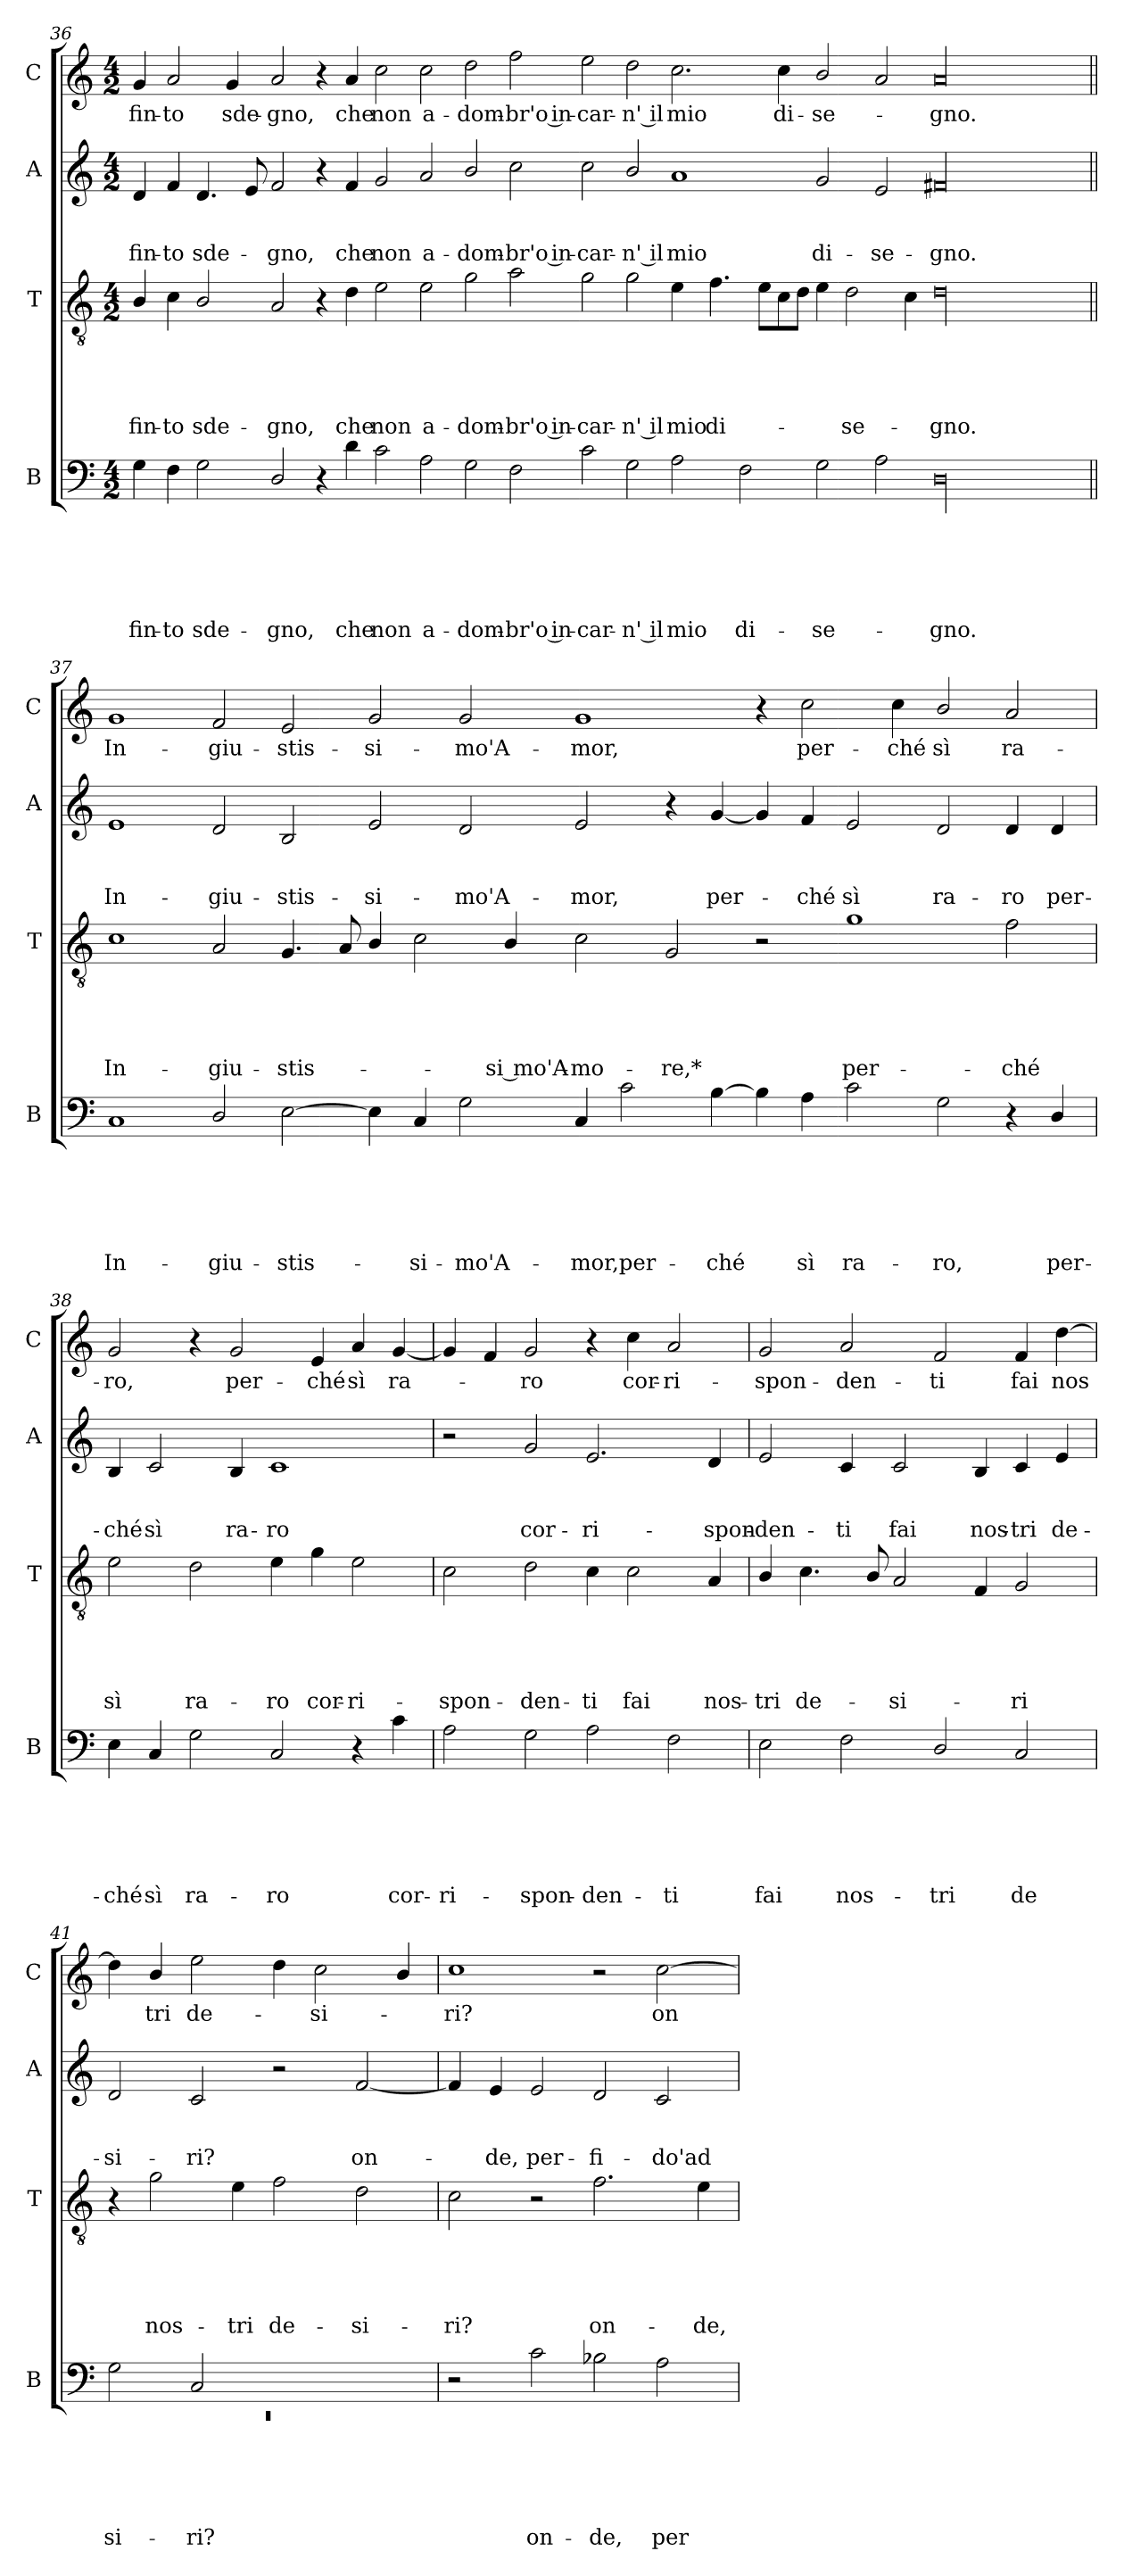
**kern	**text	**text	**text	**text	**text	**text	**kern	**text	**text	**text	**text	**text	**kern	**text	**text	**text	**kern	**text
*part4	*part4	*part4	*part4	*part4	*part4	*part4	*part3	*part3	*part3	*part3	*part3	*part3	*part2	*part2	*part2	*part2	*part1	*part1
*staff4	*staff4	*staff4	*staff4	*staff4	*staff4	*staff4	*staff3	*staff3	*staff3	*staff3	*staff3	*staff3	*staff2	*staff2	*staff2	*staff2	*staff1	*staff1
*I"B	*	*	*	*	*	*	*I"T	*	*	*	*	*	*I"A	*	*	*	*I"C	*
*I'B	*	*	*	*	*	*	*I'T	*	*	*	*	*	*I'A	*	*	*	*I'C	*
!!LO:LB:g=z
*clefF4	*	*	*	*	*	*	*clefGv2	*	*	*	*	*	*clefG2	*	*	*	*clefG2	*
*k[]	*	*	*	*	*	*	*k[]	*	*	*	*	*	*k[]	*	*	*	*k[]	*
*C:	*	*	*	*	*	*	*C:	*	*	*	*	*	*C:	*	*	*	*C:	*
*M4/2	*	*	*	*	*	*	*M4/2	*	*	*	*	*	*M4/2	*	*	*	*M4/2	*
=36	=36	=36	=36	=36	=36	=36	=36	=36	=36	=36	=36	=36	=36	=36	=36	=36	=36	=36
!	!	!	!	!	!	!LO:LY:b	!	!	!	!	!	!LO:LY:b	!	!	!	!LO:LY:b	!	!LO:LY:b
4G\	.	.	.	.	.	fin-	4B/	.	.	.	.	fin-	4d/	.	.	fin-	4g/	fin-
!	!	!	!	!	!	!LO:LY:b	!	!	!	!	!	!LO:LY:b	!	!	!	!LO:LY:b	!	!LO:LY:b
4F\	.	.	.	.	.	-to	4c\	.	.	.	.	-to	4f/	.	.	-to	2a/	-to
!	!	!	!	!	!	!LO:LY:b	!	!	!	!	!	!LO:LY:b	!	!	!	!LO:LY:b	!	!
2G\	.	.	.	.	.	sde-	2B/	.	.	.	.	sde-	4.d/	.	.	sde-	.	.
!	!	!	!	!	!	!	!	!	!	!	!	!	!	!	!	!	!	!LO:LY:b
.	.	.	.	.	.	.	.	.	.	.	.	.	.	.	.	.	4g/	sde-
.	.	.	.	.	.	.	.	.	.	.	.	.	8e/	.	.	.	.	.
!	!	!	!	!	!	!LO:LY:b	!	!	!	!	!	!LO:LY:b	!	!	!	!LO:LY:b	!	!LO:LY:b
2D/	.	.	.	.	.	-gno,	2A/	.	.	.	.	-gno,	2f/	.	.	-gno,	2a/	-gno,
4r	.	.	.	.	.	.	4r	.	.	.	.	.	4r	.	.	.	4r	.
!	!	!	!	!	!	!LO:LY:b	!	!	!	!	!	!LO:LY:b	!	!	!	!LO:LY:b	!	!LO:LY:b
4d\	.	.	.	.	.	che	4d\	.	.	.	.	che	4f/	.	.	che	4a/	che
!	!	!	!	!	!	!LO:LY:b	!	!	!	!	!	!LO:LY:b	!	!	!	!LO:LY:b	!	!LO:LY:b
2c\	.	.	.	.	.	non	2e\	.	.	.	.	non	2g/	.	.	non	2cc\	non
!	!	!	!	!	!	!LO:LY:b	!	!	!	!	!	!LO:LY:b	!	!	!	!LO:LY:b	!	!LO:LY:b
2A\	.	.	.	.	.	a-	2e\	.	.	.	.	a-	2a/	.	.	a-	2cc\	a-
!	!	!	!	!	!	!LO:LY:b	!	!	!	!	!	!LO:LY:b	!	!	!	!LO:LY:b	!	!LO:LY:b
2G\	.	.	.	.	.	-dom-	2g\	.	.	.	.	-dom-	2b/	.	.	-dom-	2dd\	-dom-
!	!	!	!	!	!	!LO:LY:b	!	!	!	!	!	!LO:LY:b	!	!	!	!LO:LY:b:rj	!	!LO:LY:b:rj
2F\	.	.	.	.	.	-br'o in-	2a\	.	.	.	.	-br'o in-	2cc\	.	.	-br'o in-	2ff\	-br'o in-
!	!	!	!	!	!	!LO:LY:b	!	!	!	!	!	!LO:LY:b	!	!	!	!LO:LY:b	!	!LO:LY:b
2c\	.	.	.	.	.	-car-	2g\	.	.	.	.	-car-	2cc\	.	.	-car-	2ee\	-car-
!	!	!	!	!	!	!LO:LY:b:rj	!	!	!	!	!	!LO:LY:b:rj	!	!	!	!LO:LY:b:rj	!	!LO:LY:b:rj
2G\	.	.	.	.	.	-n' il	2g\	.	.	.	.	-n' il	2b/	.	.	-n' il	2dd\	-n' il
!	!	!	!	!	!	!LO:LY:b	!	!	!	!	!	!LO:LY:b	!	!	!	!LO:LY:b	!	!LO:LY:b
2A\	.	.	.	.	.	mio	4e\	.	.	.	.	mio	1a	.	.	mio	2.cc\	mio
!	!	!	!	!	!	!	!	!	!	!	!	!LO:LY:b	!	!	!	!	!	!
.	.	.	.	.	.	.	4.f\	.	.	.	.	di-	.	.	.	.	.	.
!	!	!	!	!	!	!LO:LY:b	!	!	!	!	!	!	!	!	!	!	!	!
2F\	.	.	.	.	.	di-	.	.	.	.	.	.	.	.	.	.	.	.
.	.	.	.	.	.	.	8e\L	.	.	.	.	.	.	.	.	.	.	.
!	!	!	!	!	!	!	!	!	!	!	!	!	!	!	!	!	!	!LO:LY:b
.	.	.	.	.	.	.	8c\	.	.	.	.	.	.	.	.	.	4cc\	di-
.	.	.	.	.	.	.	8d\J	.	.	.	.	.	.	.	.	.	.	.
!	!	!	!	!	!	!LO:LY:b	!	!	!	!	!	!	!	!	!	!LO:LY:b	!	!LO:LY:b
2G\	.	.	.	.	.	-se-	4e\	.	.	.	.	.	2g/	.	.	di-	2b/	-se-
!	!	!	!	!	!	!	!	!	!	!	!	!LO:LY:b	!	!	!	!	!	!
.	.	.	.	.	.	.	2d\	.	.	.	.	-se-	.	.	.	.	.	.
!	!	!	!	!	!	!	!	!	!	!	!	!	!	!	!	!LO:LY:b	!	!
2A\	.	.	.	.	.	.	.	.	.	.	.	.	2e/	.	.	-se-	2a/	.
.	.	.	.	.	.	.	4c\	.	.	.	.	.	.	.	.	.	.	.
!	!	!	!	!	!	!LO:LY:b	!	!	!	!	!	!LO:LY:b	!	!	!	!LO:LY:b	!	!LO:LY:b
00D	.	.	.	.	.	-gno.	00d	.	.	.	.	-gno.	00f#X	.	.	-gno.	00a	-gno.
!!LO:PB:g=z
=37||	=37||	=37||	=37||	=37||	=37||	=37||	=37||	=37||	=37||	=37||	=37||	=37||	=37||	=37||	=37||	=37||	=37||	=37||
!	!	!	!	!	!	!LO:LY:b	!	!	!	!	!	!LO:LY:b	!	!	!	!LO:LY:b	!	!LO:LY:b
1C	.	.	.	.	.	In-	1c	.	.	.	.	In-	1e	.	.	In-	1g	In-
!	!	!	!	!	!	!LO:LY:b	!	!	!	!	!	!LO:LY:b	!	!	!	!LO:LY:b	!	!LO:LY:b
2D/	.	.	.	.	.	-giu-	2A/	.	.	.	.	-giu-	2d/	.	.	-giu-	2f/	-giu-
!	!	!	!	!	!	!LO:LY:b	!	!	!	!	!	!LO:LY:b	!	!	!	!LO:LY:b	!	!LO:LY:b
[>2E\	.	.	.	.	.	-stis-	4.G/	.	.	.	.	-stis-	2B/	.	.	-stis-	2e/	-stis-
.	.	.	.	.	.	.	8A/	.	.	.	.	.	.	.	.	.	.	.
!	!	!	!	!	!	!	!	!	!	!	!	!	!	!	!	!LO:LY:b	!	!LO:LY:b
4E\]	.	.	.	.	.	.	4B/	.	.	.	.	.	2e/	.	.	-si-	2g/	-si-
!	!	!	!	!	!	!LO:LY:b	!	!	!	!	!	!	!	!	!	!	!	!
4C/	.	.	.	.	.	-si-	2c\	.	.	.	.	.	.	.	.	.	.	.
!	!	!	!	!	!	!LO:LY:b	!	!	!	!	!	!	!	!	!	!LO:LY:b	!	!LO:LY:b
2G\	.	.	.	.	.	-mo'A-	.	.	.	.	.	.	2d/	.	.	-mo'A-	2g/	-mo'A-
!	!	!	!	!	!	!	!	!	!	!	!	!LO:LY:b:rj	!	!	!	!	!	!
.	.	.	.	.	.	.	4B/	.	.	.	.	-si mo'A-	.	.	.	.	.	.
!	!	!	!	!	!	!LO:LY:b	!	!	!	!	!	!LO:LY:b:rj	!	!	!	!LO:LY:b	!	!LO:LY:b
4C/	.	.	.	.	.	-mor,per-	2c\	.	.	.	.	-mo-	2e/	.	.	-mor,	1g	-mor,
2c\	.	.	.	.	.	.	.	.	.	.	.	.	.	.	.	.	.	.
!	!	!	!	!	!	!	!	!	!	!	!	!LO:LY:b	!	!	!	!	!	!
.	.	.	.	.	.	.	2G/	.	.	.	.	-re,*	4r	.	.	.	.	.
!	!	!	!	!	!	!LO:LY:b	!	!	!	!	!	!	!	!	!	!LO:LY:b	!	!
[>4B\	.	.	.	.	.	-ché	.	.	.	.	.	.	[<4g/	.	.	per-	.	.
4B\]	.	.	.	.	.	.	2r	.	.	.	.	.	4g/]	.	.	.	4r	.
!	!	!	!	!	!	!LO:LY:b	!	!	!	!	!	!	!	!	!	!LO:LY:b	!	!LO:LY:b
4A\	.	.	.	.	.	sì	.	.	.	.	.	.	4f/	.	.	-ché	2cc\	per-
!	!	!	!	!	!	!LO:LY:b	!	!	!	!	!	!LO:LY:b	!	!	!	!LO:LY:b	!	!
2c\	.	.	.	.	.	ra-	1g	.	.	.	.	per-	2e/	.	.	sì	.	.
!	!	!	!	!	!	!	!	!	!	!	!	!	!	!	!	!	!	!LO:LY:b
.	.	.	.	.	.	.	.	.	.	.	.	.	.	.	.	.	4cc\	-ché
!	!	!	!	!	!	!LO:LY:b	!	!	!	!	!	!	!	!	!	!LO:LY:b	!	!LO:LY:b
2G\	.	.	.	.	.	-ro,	.	.	.	.	.	.	2d/	.	.	ra-	2b/	sì
!	!	!	!	!	!	!	!	!	!	!	!	!LO:LY:b	!	!	!	!LO:LY:b	!	!LO:LY:b
4r	.	.	.	.	.	.	2f\	.	.	.	.	-ché	4d/	.	.	-ro	2a/	ra-
!	!	!	!	!	!	!LO:LY:b	!	!	!	!	!	!	!	!	!	!LO:LY:b	!	!
4D/	.	.	.	.	.	per-	.	.	.	.	.	.	4d/	.	.	per-	.	.
!!LO:LB:g=z
=38	=38	=38	=38	=38	=38	=38	=38	=38	=38	=38	=38	=38	=38	=38	=38	=38	=38	=38
!	!	!	!	!	!	!LO:LY:b	!	!	!	!	!	!LO:LY:b	!	!	!	!LO:LY:b	!	!LO:LY:b
4E\	.	.	.	.	.	-ché	2e\	.	.	.	.	sì	4B/	.	.	-ché	2g/	-ro,
!	!	!	!	!	!	!LO:LY:b	!	!	!	!	!	!	!	!	!	!LO:LY:b	!	!
4C/	.	.	.	.	.	sì	.	.	.	.	.	.	2c/	.	.	sì	.	.
!	!	!	!	!	!	!LO:LY:b	!	!	!	!	!	!LO:LY:b	!	!	!	!	!	!
2G\	.	.	.	.	.	ra-	2d\	.	.	.	.	ra-	.	.	.	.	4r	.
!	!	!	!	!	!	!	!	!	!	!	!	!	!	!	!	!LO:LY:b	!	!LO:LY:b
.	.	.	.	.	.	.	.	.	.	.	.	.	4B/	.	.	ra-	2g/	per-
!	!	!	!	!	!	!LO:LY:b	!	!	!	!	!	!LO:LY:b	!	!	!	!LO:LY:b	!	!
2C/	.	.	.	.	.	-ro	4e\	.	.	.	.	-ro	1c	.	.	-ro	.	.
!	!	!	!	!	!	!	!	!	!	!	!	!LO:LY:b	!	!	!	!	!	!LO:LY:b
.	.	.	.	.	.	.	4g\	.	.	.	.	cor-	.	.	.	.	4e/	-ché
!	!	!	!	!	!	!	!	!	!	!	!	!LO:LY:b	!	!	!	!	!	!LO:LY:b
4r	.	.	.	.	.	.	2e\	.	.	.	.	-ri-	.	.	.	.	4a/	sì
!	!	!	!	!	!	!LO:LY:b	!	!	!	!	!	!	!	!	!	!	!	!LO:LY:b
4c\	.	.	.	.	.	cor-	.	.	.	.	.	.	.	.	.	.	[<4g/	ra-
=39	=39	=39	=39	=39	=39	=39	=39	=39	=39	=39	=39	=39	=39	=39	=39	=39	=39	=39
!	!	!	!	!	!	!LO:LY:b	!	!	!	!	!	!LO:LY:b	!	!	!	!	!	!
2A\	.	.	.	.	.	-ri-	2c\	.	.	.	.	-spon-	2r	.	.	.	4g/]	.
.	.	.	.	.	.	.	.	.	.	.	.	.	.	.	.	.	4f/	.
!	!	!	!	!	!	!LO:LY:b	!	!	!	!	!	!LO:LY:b	!	!	!	!LO:LY:b	!	!LO:LY:b
2G\	.	.	.	.	.	-spon-	2d\	.	.	.	.	-den-	2g/	.	.	cor-	2g/	-ro
!	!	!	!	!	!	!LO:LY:b	!	!	!	!	!	!LO:LY:b	!	!	!	!LO:LY:b	!	!
2A\	.	.	.	.	.	-den-	4c\	.	.	.	.	-ti	2.e/	.	.	-ri-	4r	.
!	!	!	!	!	!	!	!	!	!	!	!	!LO:LY:b	!	!	!	!	!	!LO:LY:b
.	.	.	.	.	.	.	2c\	.	.	.	.	fai	.	.	.	.	4cc\	cor-
!	!	!	!	!	!	!LO:LY:b	!	!	!	!	!	!	!	!	!	!	!	!LO:LY:b
2F\	.	.	.	.	.	-ti	.	.	.	.	.	.	.	.	.	.	2a/	-ri-
!	!	!	!	!	!	!	!	!	!	!	!	!LO:LY:b	!	!	!	!LO:LY:b	!	!
.	.	.	.	.	.	.	4A/	.	.	.	.	nos-	4d/	.	.	-spon-	.	.
=40	=40	=40	=40	=40	=40	=40	=40	=40	=40	=40	=40	=40	=40	=40	=40	=40	=40	=40
!	!	!	!	!	!	!LO:LY:b	!	!	!	!	!	!LO:LY:b	!	!	!	!LO:LY:b	!	!LO:LY:b
2E\	.	.	.	.	.	fai	4B/	.	.	.	.	-tri	2e/	.	.	-den-	2g/	-spon-
!	!	!	!	!	!	!	!	!	!	!	!	!LO:LY:b	!	!	!	!	!	!
.	.	.	.	.	.	.	4.c\	.	.	.	.	de-	.	.	.	.	.	.
!	!	!	!	!	!	!LO:LY:b	!	!	!	!	!	!	!	!	!	!LO:LY:b	!	!LO:LY:b
2F\	.	.	.	.	.	nos-	.	.	.	.	.	.	4c/	.	.	-ti	2a/	-den-
.	.	.	.	.	.	.	8B/	.	.	.	.	.	.	.	.	.	.	.
!	!	!	!	!	!	!	!	!	!	!	!	!LO:LY:b	!	!	!	!LO:LY:b	!	!
.	.	.	.	.	.	.	2A/	.	.	.	.	-si-	2c/	.	.	fai	.	.
!	!	!	!	!	!	!LO:LY:b	!	!	!	!	!	!	!	!	!	!	!	!LO:LY:b
2D/	.	.	.	.	.	-tri	.	.	.	.	.	.	.	.	.	.	2f/	-ti
!	!	!	!	!	!	!	!	!	!	!	!	!	!	!	!	!LO:LY:b	!	!
.	.	.	.	.	.	.	4F/	.	.	.	.	.	4B/	.	.	nos-	.	.
!	!	!	!	!	!	!LO:LY:b	!	!	!	!	!	!LO:LY:b	!	!	!	!LO:LY:b	!	!LO:LY:b
2C/	.	.	.	.	.	de	2G/	.	.	.	.	-ri	4c/	.	.	-tri	4f/	fai
!	!	!	!	!	!	!	!	!	!	!	!	!	!	!	!	!LO:LY:b	!	!LO:LY:b
.	.	.	.	.	.	.	.	.	.	.	.	.	4e/	.	.	de-	[<4dd\	nos
!!LO:LB:g=z
=41	=41	=41	=41	=41	=41	=41	=41	=41	=41	=41	=41	=41	=41	=41	=41	=41	=41	=41
*^	*	*	*	*	*	*	*	*	*	*	*	*	*	*	*	*	*	*
!	!LO:N:vis=1	!	!	!	!	!	!LO:LY:b	!	!	!	!	!	!	!	!	!	!LO:LY:b	!	!
2G\	0rEE	.	.	.	.	.	si-	4r	.	.	.	.	.	2d/	.	.	-si-	4dd\]	.
!	!	!	!	!	!	!	!	!	!	!	!	!	!LO:LY:b	!	!	!	!	!	!LO:LY:b
.	.	.	.	.	.	.	.	2g\	.	.	.	.	nos-	.	.	.	.	4b/	tri
!	!	!	!	!	!	!	!LO:LY:b	!	!	!	!	!	!	!	!	!	!LO:LY:b	!	!LO:LY:b
2C/	.	.	.	.	.	.	-ri?	.	.	.	.	.	.	2c/	.	.	-ri?	2ee\	de-
!	!	!	!	!	!	!	!	!	!	!	!	!	!LO:LY:b	!	!	!	!	!	!
.	.	.	.	.	.	.	.	4e\	.	.	.	.	-tri	.	.	.	.	.	.
!	!	!	!	!	!	!	!	!	!	!	!	!	!LO:LY:b	!	!	!	!	!	!
1ryy	.	.	.	.	.	.	.	2f\	.	.	.	.	de-	2r	.	.	.	4dd\	.
!	!	!	!	!	!	!	!	!	!	!	!	!	!	!	!	!	!	!	!LO:LY:b
.	.	.	.	.	.	.	.	.	.	.	.	.	.	.	.	.	.	2cc\	-si-
!	!	!	!	!	!	!	!	!	!	!	!	!	!LO:LY:b	!	!	!	!LO:LY:b	!	!
.	.	.	.	.	.	.	.	2d\	.	.	.	.	-si-	[<2f/	.	.	on-	.	.
.	.	.	.	.	.	.	.	.	.	.	.	.	.	.	.	.	.	4b/	.
*v	*v	*	*	*	*	*	*	*	*	*	*	*	*	*	*	*	*	*	*
=42	=42	=42	=42	=42	=42	=42	=42	=42	=42	=42	=42	=42	=42	=42	=42	=42	=42	=42
!	!	!	!	!	!	!	!	!	!	!	!	!LO:LY:b	!	!	!	!	!	!LO:LY:b
2r	.	.	.	.	.	.	2c\	.	.	.	.	-ri?	4f/]	.	.	.	1cc	-ri?
!	!	!	!	!	!	!	!	!	!	!	!	!	!	!	!	!LO:LY:b	!	!
.	.	.	.	.	.	.	.	.	.	.	.	.	4e/	.	.	-de,	.	.
!	!	!	!	!	!	!LO:LY:b	!	!	!	!	!	!	!	!	!	!LO:LY:b	!	!
2c\	.	.	.	.	.	on-	2r	.	.	.	.	.	2e/	.	.	per-	.	.
!	!	!	!	!	!	!LO:LY:b	!	!	!	!	!	!LO:LY:b	!	!	!	!LO:LY:b	!	!
2B-X\	.	.	.	.	.	-de,	2.f\	.	.	.	.	on-	2d/	.	.	-fi-	2r	.
!	!	!	!	!	!	!LO:LY:b	!	!	!	!	!	!	!	!	!	!LO:LY:b	!	!LO:LY:b
2A\	.	.	.	.	.	per-	.	.	.	.	.	.	2c/	.	.	-do'ad-	[>2cc\	on-
!	!	!	!	!	!	!	!	!	!	!	!	!LO:LY:b	!	!	!	!	!	!
.	.	.	.	.	.	.	4e\	.	.	.	.	-de,	.	.	.	.	.	.
=	=	=	=	=	=	=	=	=	=	=	=	=	=	=	=	=	=	=
*-	*-	*-	*-	*-	*-	*-	*-	*-	*-	*-	*-	*-	*-	*-	*-	*-	*-	*-
